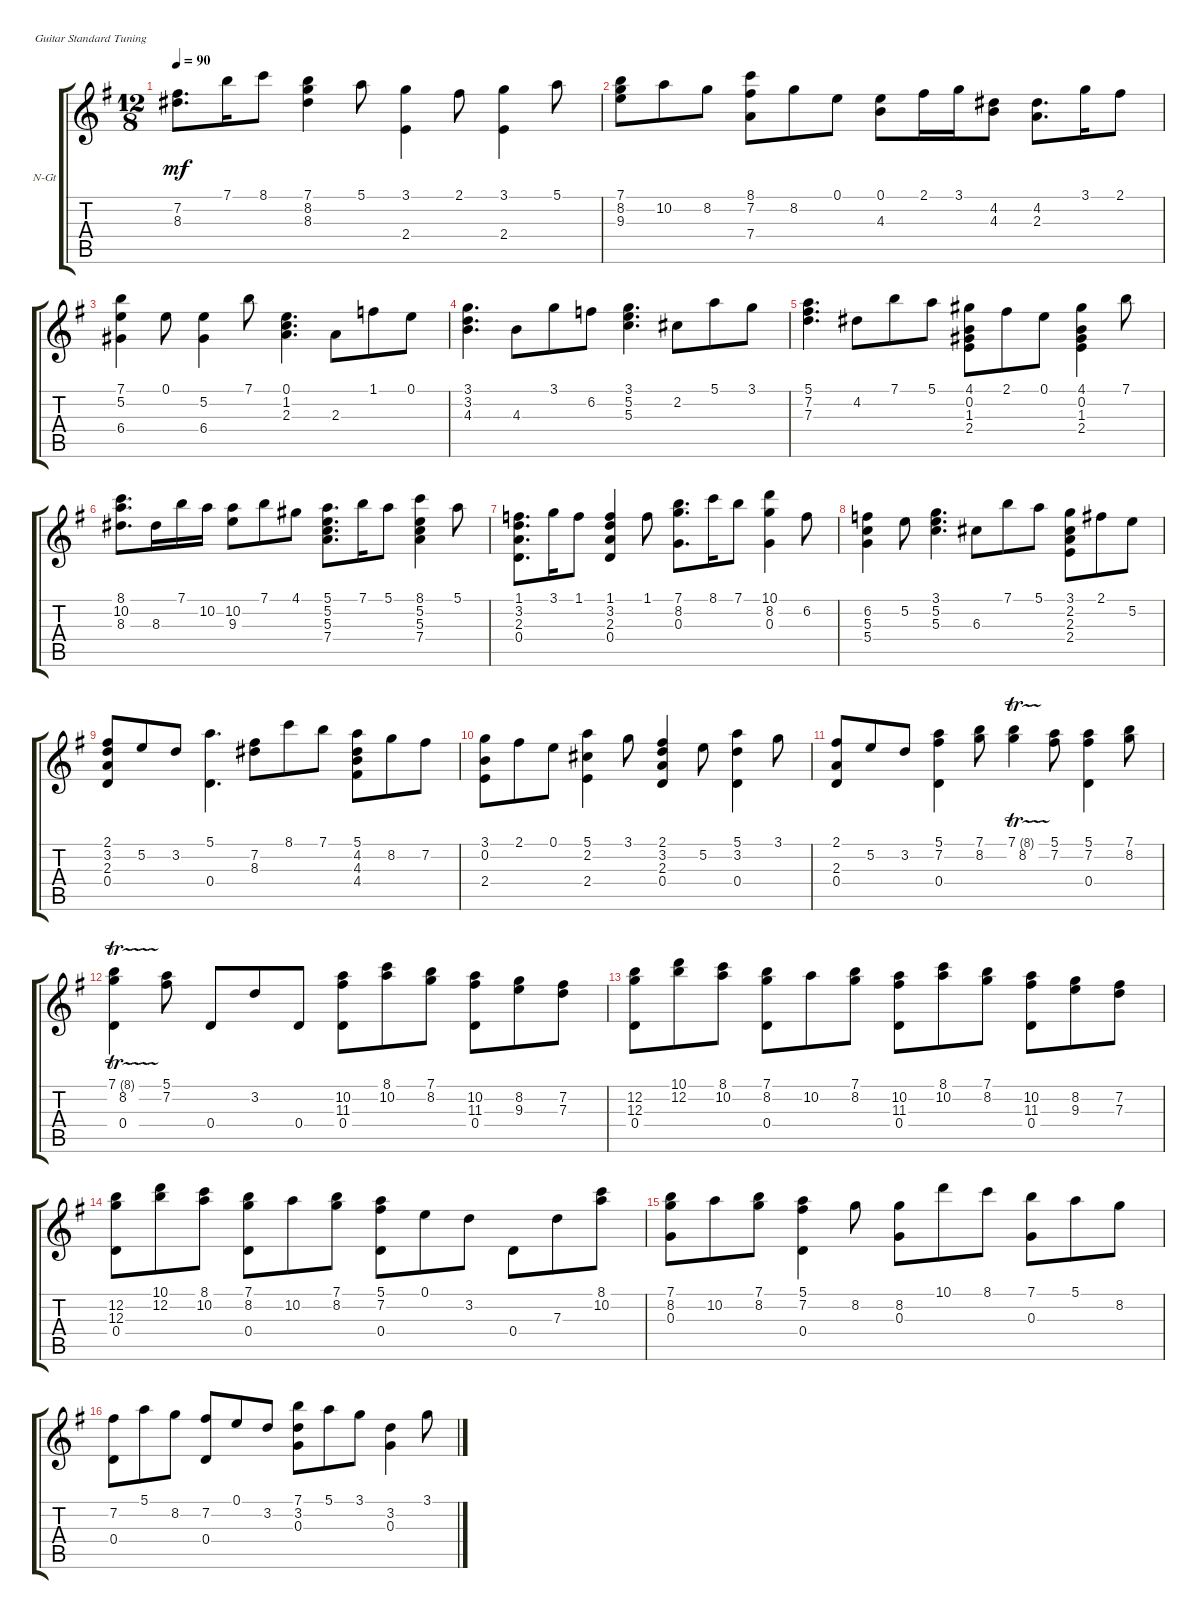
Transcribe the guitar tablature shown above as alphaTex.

\defaultSystemsLayout 4
\bracketExtendMode groupsimilarinstruments
\firstSystemTrackNameOrientation horizontal
\otherSystemsTrackNameOrientation horizontal
\track ("Nylon Guitar" "N-Gt") {instrument acousticguitarnylon}
\staff {score tabs}
\tuning (E4 B3 G3 D3 A2 E2)
\ts (12 8)
\tempo 90
\clef g2
\scale
0.310428
\ks g
(7.2 8.3).8{d dy mf} 7.1.16 8.1.8 (7.1 8.2 8.3).4 5.1.8 (3.1 2.4).4 2.1.8 (3.1 2.4).4 5.1.8 |
\scale
0.345198 (7.1 8.2 9.3).8 10.2.8 8.2.8 (8.1 7.2 7.4).8 8.2.8 0.1.8 (0.1 4.3).8 2.1.16 3.1.16 (4.2 4.3).8 (2.3 4.2).8{d} 3.1.16 2.1.8 |
(7.1 5.2 6.4).4 0.1.8 (5.2 6.4).4 7.1.8 (0.1 1.2 2.3).4{d} 2.3.8 1.1.8 0.1.8 |
(3.1 3.2 4.3).4{d} 4.3.8 3.1.8 6.2.8 (3.1 5.2 5.3).4{d} 2.2.8 5.1.8 3.1.8 |
(5.1 7.2 7.3).4{d} 4.2.8 7.1.8 5.1.8 (4.1 0.2 1.3 2.4).8 2.1.8 0.1.8 (4.1 0.2 1.3 2.4).4 7.1.8 |
(8.1 10.2 8.3).8{d} 8.3.16 7.1.16 10.2.16 (10.2 9.3).8 7.1.8 4.1.8 (5.1 5.2 5.3 7.4).8{d} 7.1.16 5.1.8 (8.1 5.2 5.3 7.4).4 5.1.8 |
(1.1 3.2 2.3 0.4).8{d} 3.1.16 1.1.8 (1.1 3.2 2.3 0.4).4 1.1.8 (7.1 8.2 0.3).8{d} 8.1.16 7.1.8 (10.1 8.2 0.3).4 6.2.8 |
(6.2 5.3 5.4).4 5.2.8 (3.1 5.2 5.3).4{d} 6.3.8 7.1.8 5.1.8 (3.1 2.2 2.3 2.4).8 2.1.8 5.2.8 |
(2.1 3.2 2.3 0.4).8 5.2.8 3.2.8 (5.1 0.4).4{d} (7.2 8.3).8 8.1.8 7.1.8 (5.1 4.2 4.3 4.4).8 8.2.8 7.2.8 |
(3.1 0.2 2.4).8 2.1.8 0.1.8 (5.1 2.2 2.4).4 3.1.8 (2.1 3.2 2.3 0.4).4 5.2.8 (5.1 3.2 0.4).4 3.1.8 |
(2.1 2.3 0.4).8 5.2.8 3.2.8 (5.1 7.2 0.4).4 (7.1 8.2).8 (7.1{tr (8 16)} 8.2).4 (5.1 7.2).8 (5.1 7.2 0.4).4 (7.1 8.2).8 |
(7.1{tr (8 16)} 8.2 0.4).4 (5.1 7.2).8 0.4.8 3.2.8 0.4.8 (10.2 11.3 0.4).8 (8.1 10.2).8 (7.1 8.2).8 (10.2 11.3 0.4).8 (8.2 9.3).8 (7.2 7.3).8 |
(12.2 12.3 0.4).8 (10.1 12.2).8 (8.1 10.2).8 (7.1 8.2 0.4).8 10.2.8 (7.1 8.2).8 (10.2 11.3 0.4).8 (8.1 10.2).8 (7.1 8.2).8 (10.2 11.3 0.4).8 (8.2 9.3).8 (7.2 7.3).8 |
(12.2 12.3 0.4).8 (10.1 12.2).8 (8.1 10.2).8 (7.1 8.2 0.4).8 10.2.8 (8.2 7.1).8 (5.1 7.2 0.4).8 0.1.8 3.2.8 0.4.8 7.3.8 (8.1 10.2).8 |
(7.1 8.2 0.3).8 10.2.8 (7.1 8.2).8 (5.1 7.2 0.4).4 8.2.8 (8.2 0.3).8 10.1.8 8.1.8 (7.1 0.3).8 5.1.8 8.2.8 |
(7.2 0.4).8 5.1.8 8.2.8 (7.2 0.4).8 0.1.8 3.2.8 (7.1 3.2 0.3).8 5.1.8 3.1.8 (3.2 0.3).4 3.1.8
